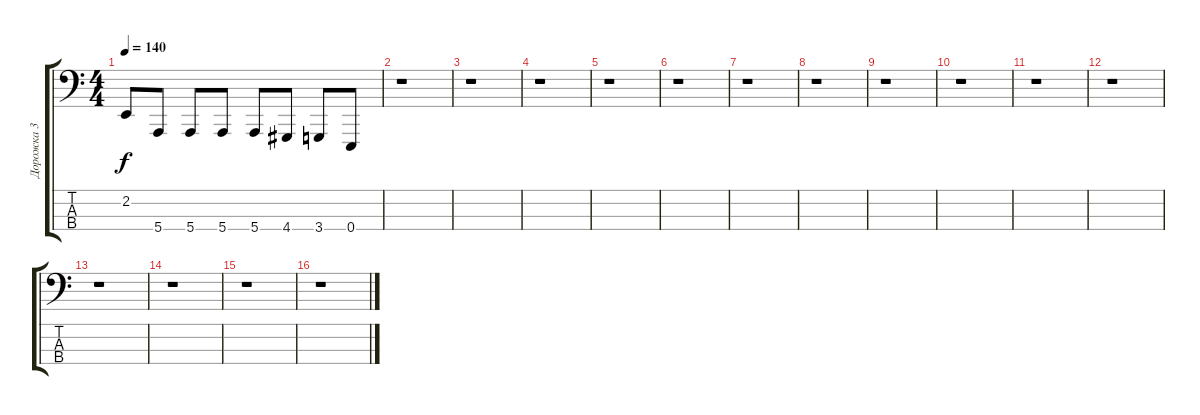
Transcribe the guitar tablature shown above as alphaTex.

\track ("Дорожка 3" "Дорожка 3") {instrument lead2sawtooth}
\staff {score tabs}
\tuning (G2 D2 A1 E1) {hide}
\ts (4 4)
\tempo 140
\clef f4
\ks c
2.2{t}.8{dy f} 5.4.8 5.4.8 5.4.8 5.4.8 4.4.8 3.4.8 0.4.8 |
r.1 |
r.1 |
r.1 |
r.1 |
r.1 |
r.1 |
r.1 |
r.1 |
r.1 |
r.1 |
r.1 |
r.1 |
r.1 |
r.1 |
r.1
